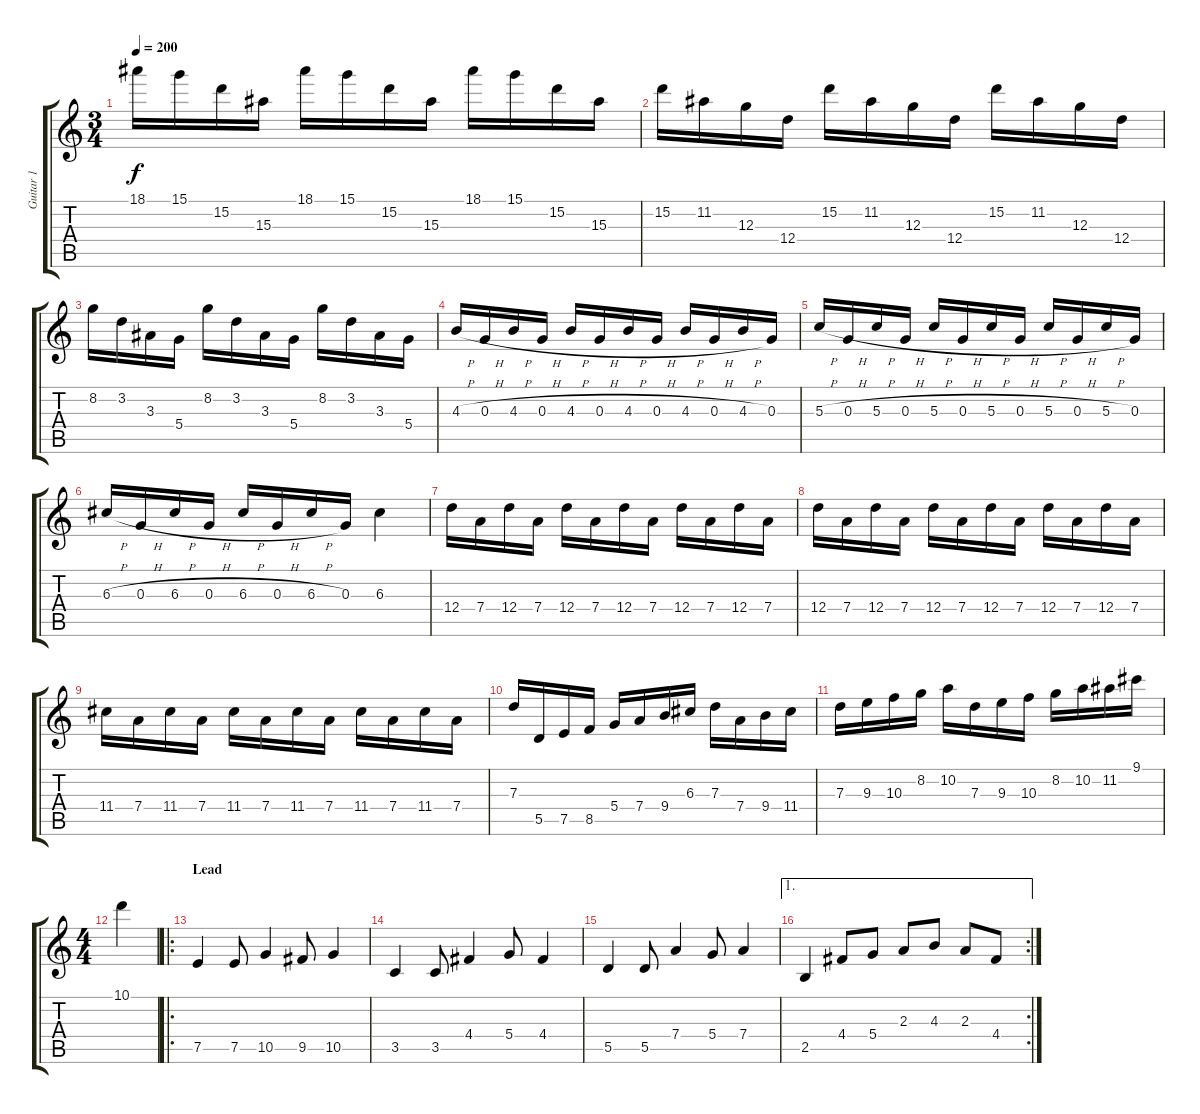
\track ("Guitar 1" "Guitar 1") {instrument distortionguitar}
\staff {score tabs}
\tuning (E4 B3 G3 D3 A2 E2) {hide}
\ts (3 4)
\tempo 200
\clef g2
\ks c
18.1.16{dy f} 15.1.16 15.2.16 15.3.16 18.1.16 15.1.16 15.2.16 15.3.16 18.1.16 15.1.16 15.2.16 15.3.16 |
15.2.16 11.2.16 12.3.16 12.4.16 15.2.16 11.2.16 12.3.16 12.4.16 15.2.16 11.2.16 12.3.16 12.4.16 |
8.2.16 3.2.16 3.3.16 5.4.16 8.2.16 3.2.16 3.3.16 5.4.16 8.2.16 3.2.16 3.3.16 5.4.16 |
4.3{h}.16 0.3{h}.16 4.3{h}.16 0.3{h}.16 4.3{h}.16 0.3{h}.16 4.3{h}.16 0.3{h}.16 4.3{h}.16 0.3{h}.16 4.3{h}.16 0.3.16 |
5.3{h}.16 0.3{h}.16 5.3{h}.16 0.3{h}.16 5.3{h}.16 0.3{h}.16 5.3{h}.16 0.3{h}.16 5.3{h}.16 0.3{h}.16 5.3{h}.16 0.3.16 |
6.3{h}.16 0.3{h}.16 6.3{h}.16 0.3{h}.16 6.3{h}.16 0.3{h}.16 6.3{h}.16 0.3.16 6.3.4 |
12.4.16 7.4.16 12.4.16 7.4.16 12.4.16 7.4.16 12.4.16 7.4.16 12.4.16 7.4.16 12.4.16 7.4.16 |
12.4.16 7.4.16 12.4.16 7.4.16 12.4.16 7.4.16 12.4.16 7.4.16 12.4.16 7.4.16 12.4.16 7.4.16 |
11.4.16 7.4.16 11.4.16 7.4.16 11.4.16 7.4.16 11.4.16 7.4.16 11.4.16 7.4.16 11.4.16 7.4.16 |
7.3.16 5.5.16 7.5.16 8.5.16 5.4.16 7.4.16 9.4.16 6.3.16 7.3.16 7.4.16 9.4.16 11.4.16 |
7.3.16 9.3.16 10.3.16 8.2.16 10.2.16 7.3.16 9.3.16 10.3.16 8.2.16 10.2.16 11.2.16 9.1.16 |
\ts (4 4)
10.1.4 |
\ro
\section ("" "Lead")
7.5.4{instrument distortionguitar} 7.5.8 10.5.4 9.5.8 10.5.4 |
3.5.4 3.5.8 4.4.4 5.4.8 4.4.4 |
5.5.4 5.5.8 7.4.4 5.4.8 7.4.4 |
\ae 1
\rc 2
2.5.4 4.4.8 5.4.8 2.3.8 4.3.8 2.3.8 4.4.8
